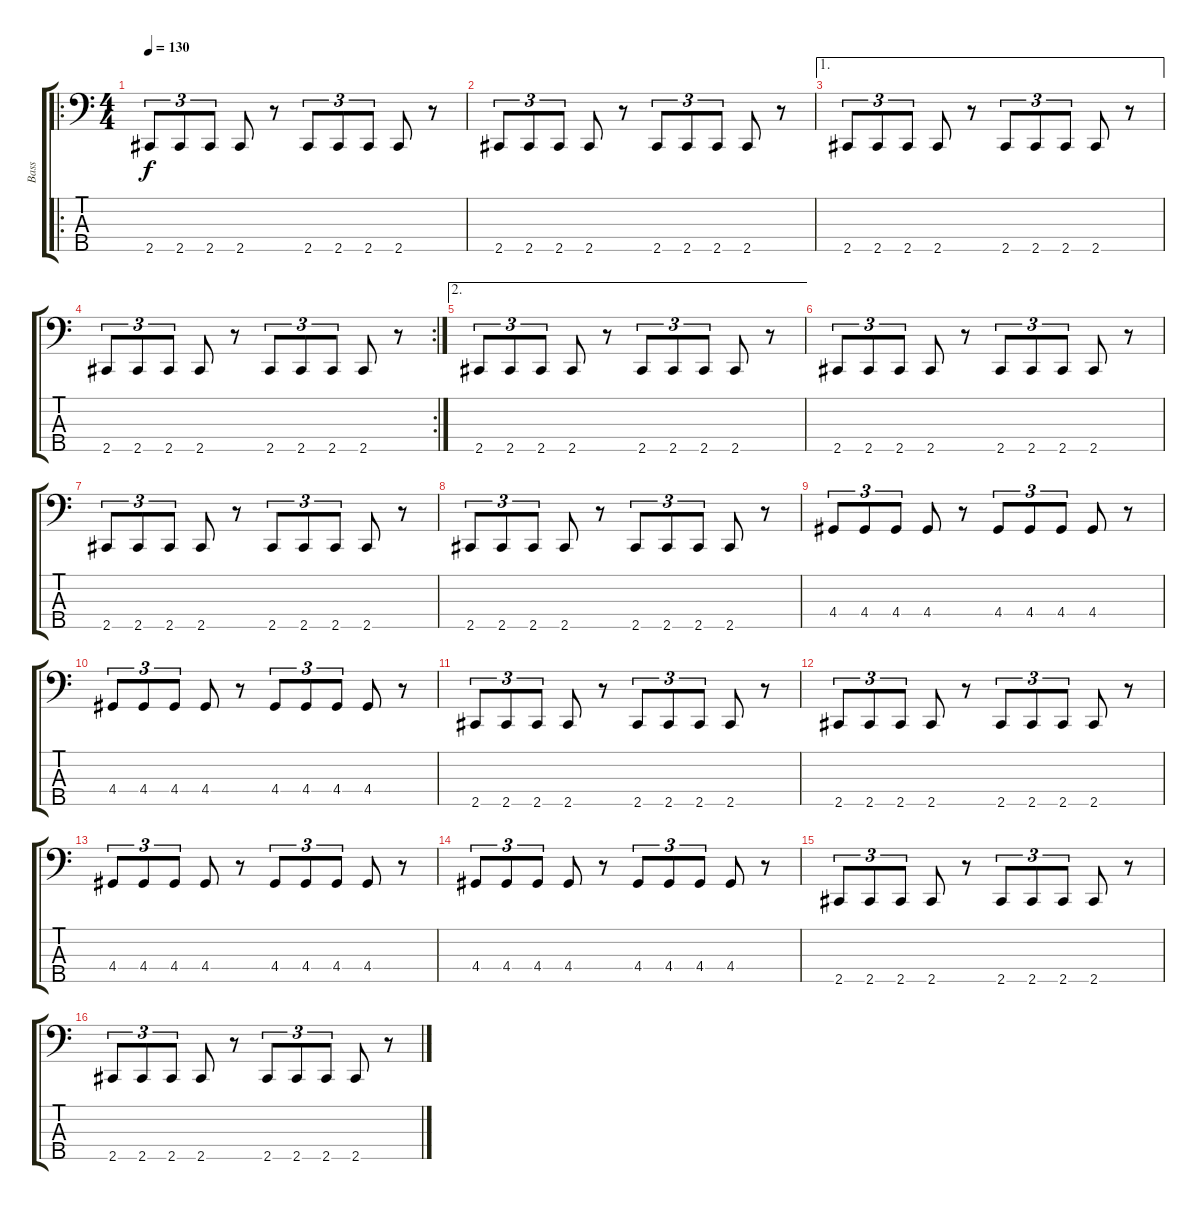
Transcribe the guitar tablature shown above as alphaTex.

\track ("Bass" "Bass") {instrument electricbassfinger}
\staff {score tabs}
\tuning (Gb2 D2 A1 E1 B0) {hide}
\ro
\ts (4 4)
\tempo 130
\clef f4
\ks c
2.5.8{tu (3 2) dy f} 2.5.8{tu (3 2)} 2.5.8{tu (3 2)} 2.5.8 r.8 2.5.8{tu (3 2)} 2.5.8{tu (3 2)} 2.5.8{tu (3 2)} 2.5.8 r.8 |
2.5.8{tu (3 2)} 2.5.8{tu (3 2)} 2.5.8{tu (3 2)} 2.5.8 r.8 2.5.8{tu (3 2)} 2.5.8{tu (3 2)} 2.5.8{tu (3 2)} 2.5.8 r.8 |
\ae 1
2.5.8{tu (3 2)} 2.5.8{tu (3 2)} 2.5.8{tu (3 2)} 2.5.8 r.8 2.5.8{tu (3 2)} 2.5.8{tu (3 2)} 2.5.8{tu (3 2)} 2.5.8 r.8 |
\rc 2
2.5.8{tu (3 2)} 2.5.8{tu (3 2)} 2.5.8{tu (3 2)} 2.5.8 r.8 2.5.8{tu (3 2)} 2.5.8{tu (3 2)} 2.5.8{tu (3 2)} 2.5.8 r.8 |
\ae 2
2.5.8{tu (3 2)} 2.5.8{tu (3 2)} 2.5.8{tu (3 2)} 2.5.8 r.8 2.5.8{tu (3 2)} 2.5.8{tu (3 2)} 2.5.8{tu (3 2)} 2.5.8 r.8 |
2.5.8{tu (3 2)} 2.5.8{tu (3 2)} 2.5.8{tu (3 2)} 2.5.8 r.8 2.5.8{tu (3 2)} 2.5.8{tu (3 2)} 2.5.8{tu (3 2)} 2.5.8 r.8 |
2.5.8{tu (3 2)} 2.5.8{tu (3 2)} 2.5.8{tu (3 2)} 2.5.8 r.8 2.5.8{tu (3 2)} 2.5.8{tu (3 2)} 2.5.8{tu (3 2)} 2.5.8 r.8 |
2.5.8{tu (3 2)} 2.5.8{tu (3 2)} 2.5.8{tu (3 2)} 2.5.8 r.8 2.5.8{tu (3 2)} 2.5.8{tu (3 2)} 2.5.8{tu (3 2)} 2.5.8 r.8 |
4.4.8{tu (3 2)} 4.4.8{tu (3 2)} 4.4.8{tu (3 2)} 4.4.8 r.8 4.4.8{tu (3 2)} 4.4.8{tu (3 2)} 4.4.8{tu (3 2)} 4.4.8 r.8 |
4.4.8{tu (3 2)} 4.4.8{tu (3 2)} 4.4.8{tu (3 2)} 4.4.8 r.8 4.4.8{tu (3 2)} 4.4.8{tu (3 2)} 4.4.8{tu (3 2)} 4.4.8 r.8 |
2.5.8{tu (3 2)} 2.5.8{tu (3 2)} 2.5.8{tu (3 2)} 2.5.8 r.8 2.5.8{tu (3 2)} 2.5.8{tu (3 2)} 2.5.8{tu (3 2)} 2.5.8 r.8 |
2.5.8{tu (3 2)} 2.5.8{tu (3 2)} 2.5.8{tu (3 2)} 2.5.8 r.8 2.5.8{tu (3 2)} 2.5.8{tu (3 2)} 2.5.8{tu (3 2)} 2.5.8 r.8 |
4.4.8{tu (3 2)} 4.4.8{tu (3 2)} 4.4.8{tu (3 2)} 4.4.8 r.8 4.4.8{tu (3 2)} 4.4.8{tu (3 2)} 4.4.8{tu (3 2)} 4.4.8 r.8 |
4.4.8{tu (3 2)} 4.4.8{tu (3 2)} 4.4.8{tu (3 2)} 4.4.8 r.8 4.4.8{tu (3 2)} 4.4.8{tu (3 2)} 4.4.8{tu (3 2)} 4.4.8 r.8 |
2.5.8{tu (3 2)} 2.5.8{tu (3 2)} 2.5.8{tu (3 2)} 2.5.8 r.8 2.5.8{tu (3 2)} 2.5.8{tu (3 2)} 2.5.8{tu (3 2)} 2.5.8 r.8 |
2.5.8{tu (3 2)} 2.5.8{tu (3 2)} 2.5.8{tu (3 2)} 2.5.8 r.8 2.5.8{tu (3 2)} 2.5.8{tu (3 2)} 2.5.8{tu (3 2)} 2.5.8 r.8
